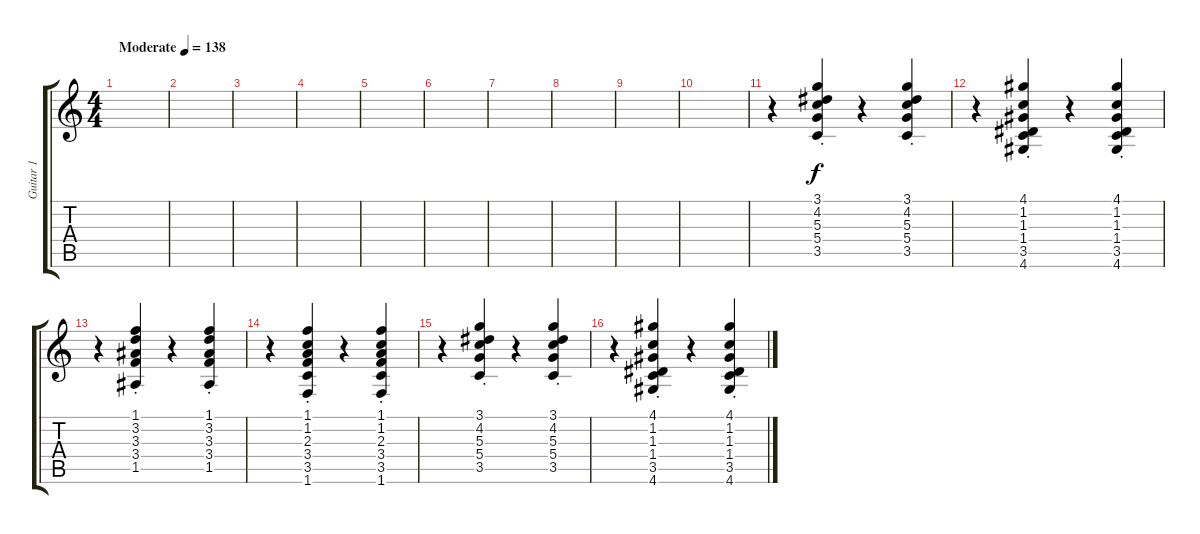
\track ("Guitar 1" "Guitar 1") {instrument acousticguitarsteel}
\staff {score tabs}
\tuning (E4 B3 G3 D3 A2 E2) {hide}
\ts (4 4)
\tempo (138 "Moderate")
\clef g2
\ks c
|
|
|
|
|
|
|
|
|
|
r.4 (3.1{st} 4.2{st} 5.3{st} 5.4{st} 3.5{st}).4 r.4 (3.1{st} 4.2{st} 5.3{st} 5.4{st} 3.5{st}).4 |
r.4 (4.1{st} 1.2{st} 1.3{st} 1.4{st} 3.5{st} 4.6{st}).4 r.4 (4.1{st} 1.2{st} 1.3{st} 1.4{st} 3.5{st} 4.6{st}).4 |
r.4 (1.1{st} 3.2{st} 3.3{st} 3.4{st} 1.5{st}).4 r.4 (1.1{st} 3.2{st} 3.3{st} 3.4{st} 1.5{st}).4 |
r.4 (1.1{st} 1.2{st} 2.3{st} 3.4{st} 3.5{st} 1.6{st}).4 r.4 (1.1{st} 1.2{st} 2.3{st} 3.4{st} 3.5{st} 1.6{st}).4 |
r.4 (3.1{st} 4.2{st} 5.3{st} 5.4{st} 3.5{st}).4 r.4 (3.1{st} 4.2{st} 5.3{st} 5.4{st} 3.5{st}).4 |
r.4 (4.1{st} 1.2{st} 1.3{st} 1.4{st} 3.5{st} 4.6{st}).4 r.4 (4.1{st} 1.2{st} 1.3{st} 1.4{st} 3.5{st} 4.6{st}).4
